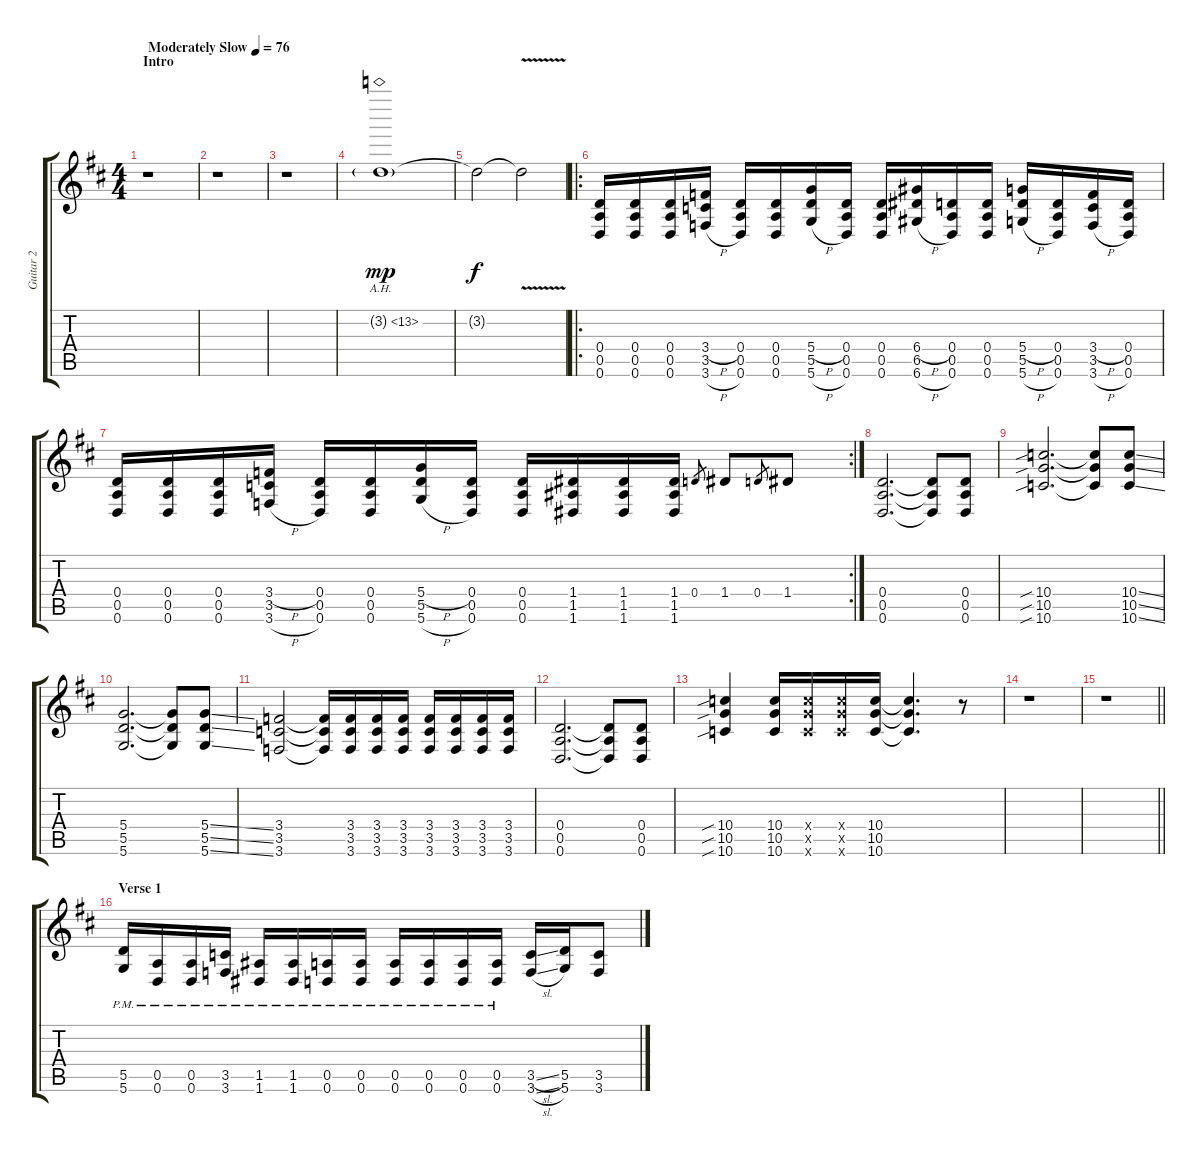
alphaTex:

\track ("Guitar 2" "Guitar 2") {instrument distortionguitar bank 255}
\staff {score tabs}
\tuning (E4 B3 G3 D3 A2 D2) {hide}
\ts (4 4)
\section ("" "Intro")
\tempo (76 "Moderately Slow")
\clef g2
\ks d
r.1{dy mp instrument distortionguitar} |
\ks d
r.1 |
r.1 |
3.2{ah 10 g}.1 |
3.2{t}.2{dy f} 3.2{v t}.2 |
\ro
(0.4 0.5 0.6).16 (0.4 0.5 0.6).16 (0.4 0.5 0.6).16 (3.4{h} 3.5 3.6{h}).16 (0.4 0.5 0.6).16 (0.4 0.5 0.6).16 (5.4{h} 5.5 5.6{h}).16 (0.4 0.5 0.6).16 (0.4 0.5 0.6).16 (6.4{h} 6.5 6.6{h}).16 (0.4 0.5 0.6).16 (0.4 0.5 0.6).16 (5.4{h} 5.5 5.6{h}).16 (0.4 0.5 0.6).16 (3.4{h} 3.5 3.6{h}).16 (0.4 0.5 0.6).16 |
\rc 2
(0.4 0.5 0.6).16 (0.4 0.5 0.6).16 (0.4 0.5 0.6).16 (3.4{h} 3.5 3.6{h}).16 (0.4 0.5 0.6).16 (0.4 0.5 0.6).16 (5.4{h} 5.5 5.6{h}).16 (0.4 0.5 0.6).16 (0.4 0.5 0.6).16 (1.4 1.5 1.6).16 (1.4 1.5 1.6).16 (1.4 1.5 1.6).16 0.4.8{gr} 1.4.8 0.4.8{gr} 1.4.8 |
(0.4 0.5 0.6).2{d} (0.4{t} 0.5{t} 0.6{t}).8 (0.4 0.5 0.6).8 |
(10.4{sib} 10.5{sib} 10.6{sib}).2{d} (10.4{t} 10.5{t} 10.6{t}).8 (10.4{ss} 10.5{ss} 10.6{ss}).8 |
(5.4 5.5 5.6).2{d} (5.4{t} 5.5{t} 5.6{t}).8 (5.4{ss} 5.5{ss} 5.6{ss}).8 |
(3.4 3.5 3.6).2 (3.4{t} 3.5{t} 3.6{t}).16 (3.4 3.5 3.6).16 (3.4 3.5 3.6).16 (3.4 3.5 3.6).16 (3.4 3.5 3.6).16 (3.4 3.5 3.6).16 (3.4 3.5 3.6).16 (3.4 3.5 3.6).16 |
(0.4 0.5 0.6).2{d} (0.4{t} 0.5{t} 0.6{t}).8 (0.4 0.5 0.6).8 |
(10.4{sib} 10.5{sib} 10.6{sib}).4 (10.4 10.5 10.6).16 (10.4{x} 10.5{x} 10.6{x}).16 (10.4{x} 10.5{x} 10.6{x}).16 (10.4 10.5 10.6).16 (10.4{t} 10.5{t} 10.6{t}).4{d} r.8 |
r.1 |
\barLineRight lightlight
r.1 |
\section ("" "Verse 1")
(5.5{pm} 5.6{pm}).16 (0.5{pm} 0.6{pm}).16 (0.5{pm} 0.6{pm}).16 (3.5{pm} 3.6{pm}).16 (1.5{pm} 1.6{pm}).16 (1.5{pm} 1.6{pm}).16 (0.5{pm} 0.6{pm}).16 (0.5{pm} 0.6{pm}).16 (0.5{pm} 0.6{pm}).16 (0.5{pm} 0.6{pm}).16 (0.5{pm} 0.6{pm}).16 (0.5{pm} 0.6{pm}).16 (3.5{sl} 3.6{sl}).16 (5.5 5.6).16 (3.5 3.6).8
